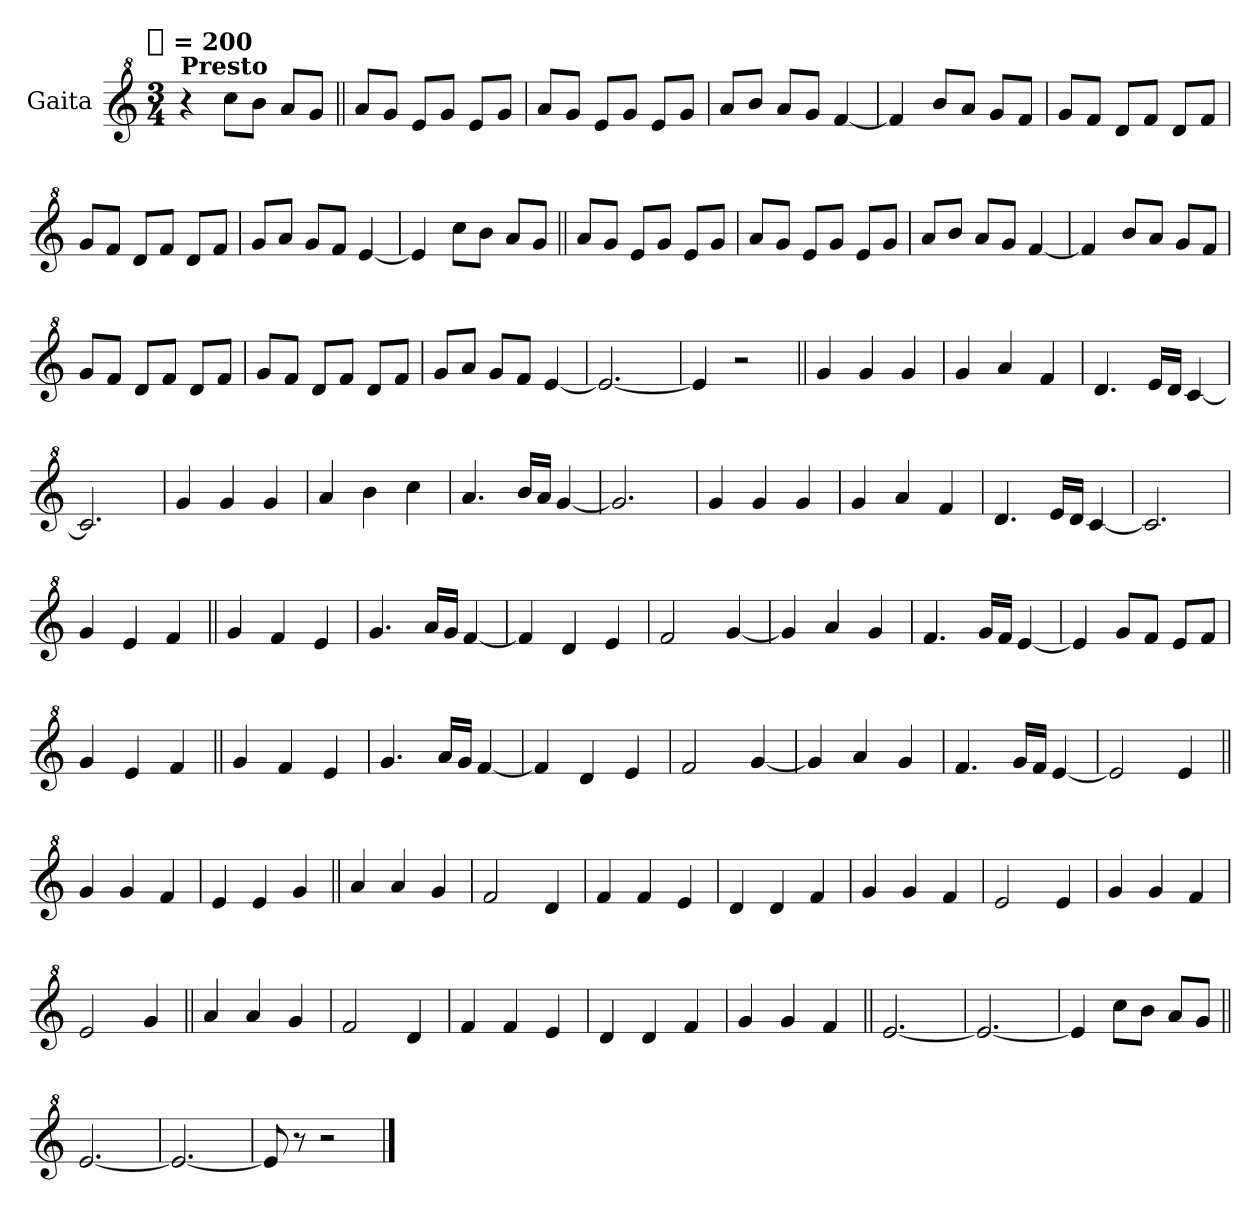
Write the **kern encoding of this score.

**kern
*part1
*staff1
*I"Gaita
*clefG^2
*k[]
!!LO:TX:omd:t=[quarter] = 200
*M3/4
*MM200
=1
!LO:TX:a:B:t=Presto
4r
8cccL
8bbJ
8aaL
8ggJ
=||
8aaL
8ggJ
8eeL
8ggJ
8eeL
8ggJ
=
8aaL
8ggJ
8eeL
8ggJ
8eeL
8ggJ
=
8aaL
8bbJ
8aaL
8ggJ
[4ff
=
4ff]
8bbL
8aaJ
8ggL
8ffJ
=
8ggL
8ffJ
8ddL
8ffJ
8ddL
8ffJ
=
8ggL
8ffJ
8ddL
8ffJ
8ddL
8ffJ
=
8ggL
8aaJ
8ggL
8ffJ
[4ee
=
4ee]
8cccL
8bbJ
8aaL
8ggJ
=||
8aaL
8ggJ
8eeL
8ggJ
8eeL
8ggJ
=
8aaL
8ggJ
8eeL
8ggJ
8eeL
8ggJ
=
8aaL
8bbJ
8aaL
8ggJ
[4ff
=
4ff]
8bbL
8aaJ
8ggL
8ffJ
=
8ggL
8ffJ
8ddL
8ffJ
8ddL
8ffJ
=
8ggL
8ffJ
8ddL
8ffJ
8ddL
8ffJ
=
8ggL
8aaJ
8ggL
8ffJ
[4ee
=
2.ee_
=
4ee]
2r
=||
4gg
4gg
4gg
=
4gg
4aa
4ff
=
4.dd
16eeLL
16ddJJ
[4cc
=
2.cc]
=
4gg
4gg
4gg
=
4aa
4bb
4ccc
=
4.aa
16bbLL
16aaJJ
[4gg
=
2.gg]
=
4gg
4gg
4gg
=
4gg
4aa
4ff
=
4.dd
16eeLL
16ddJJ
[4cc
=
2.cc]
=
4gg
4ee
4ff
=||
4gg
4ff
4ee
=
4.gg
16aaLL
16ggJJ
[4ff
=
4ff]
4dd
4ee
=
2ff
[4gg
=
4gg]
4aa
4gg
=
4.ff
16ggLL
16ffJJ
[4ee
=
4ee]
8ggL
8ffJ
8eeL
8ffJ
=
4gg
4ee
4ff
=||
4gg
4ff
4ee
=
4.gg
16aaLL
16ggJJ
[4ff
=
4ff]
4dd
4ee
=
2ff
[4gg
=
4gg]
4aa
4gg
=
4.ff
16ggLL
16ffJJ
[4ee
=
2ee]
4ee
=||
4gg
4gg
4ff
=
4ee
4ee
4gg
=||
4aa
4aa
4gg
=
2ff
4dd
=
4ff
4ff
4ee
=
4dd
4dd
4ff
=
4gg
4gg
4ff
=
2ee
4ee
=
4gg
4gg
4ff
=
2ee
4gg
=||
4aa
4aa
4gg
=
2ff
4dd
=
4ff
4ff
4ee
=
4dd
4dd
4ff
=
4gg
4gg
4ff
=||
[2.ee
=
2.ee_
=
4ee]
8cccL
8bbJ
8aaL
8ggJ
=||
[2.ee
=
2.ee_
=
8ee]
8r
2r
==
*-
